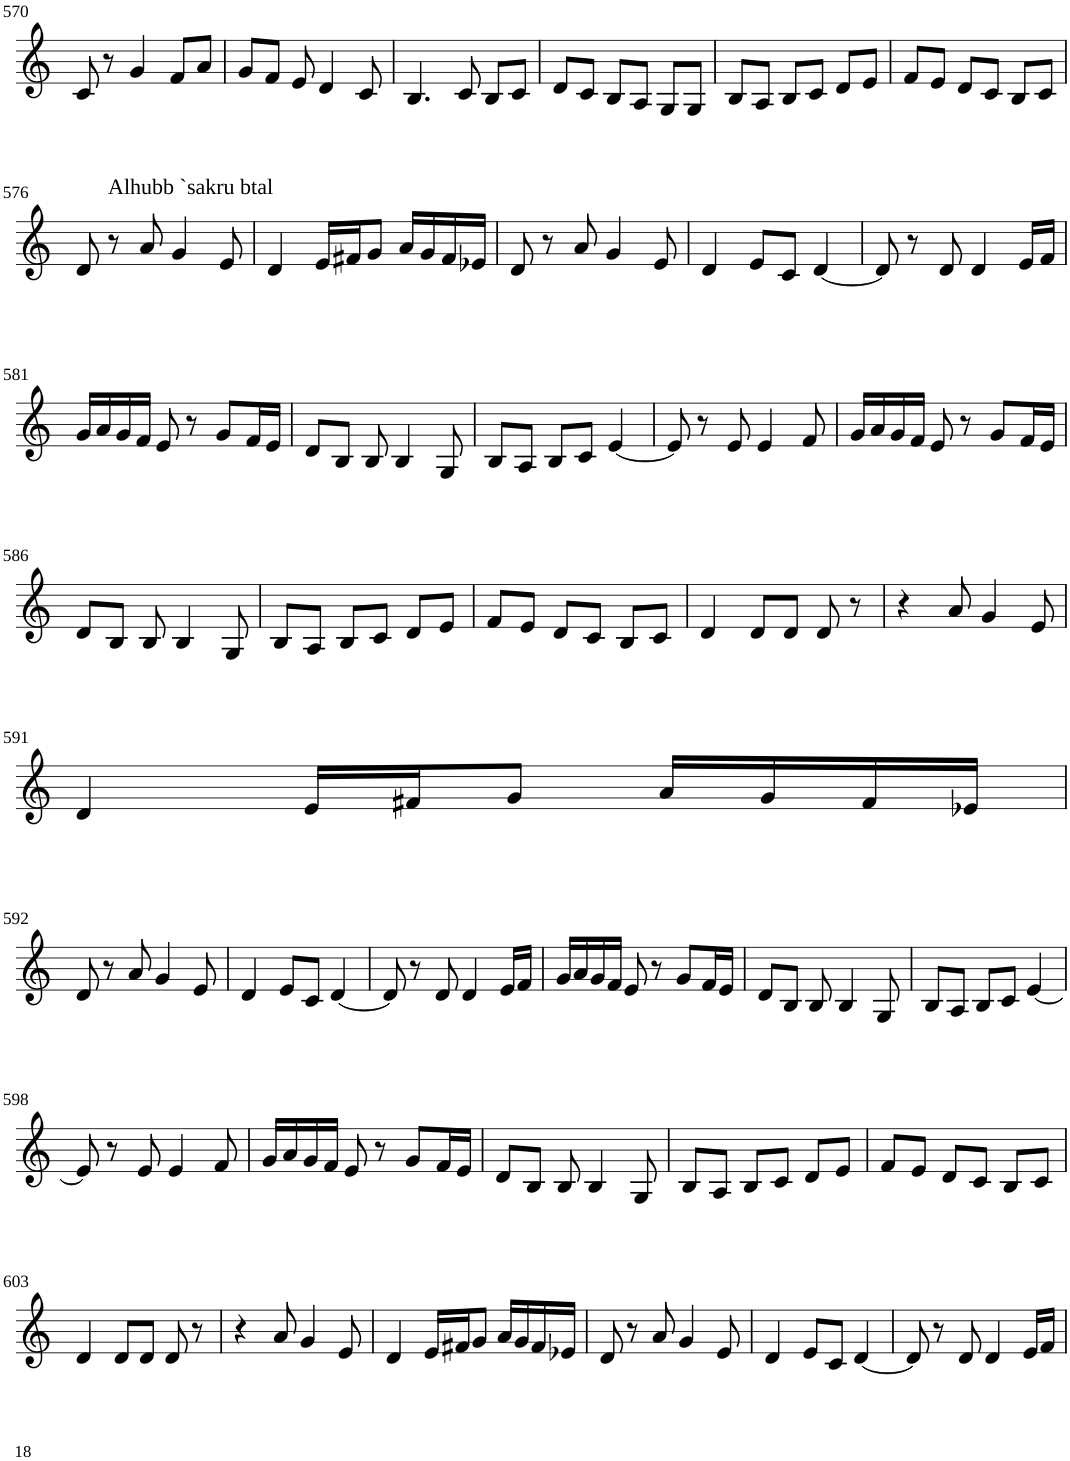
**kern
*part1
*staff1
*I"Violin
!!LO:PB:g=z
*clefG2
*k[]
*M3/4
=570
8c/
8r
4g/
8f/L
8a/J
=571
8g/L
8f/J
8e/
4d/
8c/
=572
4.B/
8c/
8B/L
8c/J
=573
8d/L
8c/J
8B/L
8A/J
8G/L
8G/J
=574
8B/L
8A/J
8B/L
8c/J
8d/L
8e/J
=575
8f/L
8e/J
8d/L
8c/J
8B/L
8c/J
!!LO:LB:g=z
=576
8d/
!LO:TX:a:t=Alhubb `sakru btal
8r
8a/
4g/
8e/
=577
4d/
16e/LL
16f#X/J
8g/J
16a/LL
16g/
16f#/
16e-X/JJ
=578
8d/
8r
8a/
4g/
8e/
=579
4d/
8e/L
8c/J
[4d/
=580
8d/]
8r
8d/
4d/
16e/LL
16f/JJ
!!LO:LB:g=z
=581
16g/LL
16a/
16g/
16f/JJ
8e/
8r
8g/L
16f/L
16e/JJ
=582
8d/L
8B/J
8B/
4B/
8G/
=583
8B/L
8A/J
8B/L
8c/J
[4e/
=584
8e/]
8r
8e/
4e/
8f/
=585
16g/LL
16a/
16g/
16f/JJ
8e/
8r
8g/L
16f/L
16e/JJ
!!LO:LB:g=z
=586
8d/L
8B/J
8B/
4B/
8G/
=587
8B/L
8A/J
8B/L
8c/J
8d/L
8e/J
=588
8f/L
8e/J
8d/L
8c/J
8B/L
8c/J
=589
4d/
8d/L
8d/J
8d/
8r
=590
4r
8a/
4g/
8e/
!!LO:LB:g=z
=591
4d/
16e/LL
16f#X/J
8g/J
16a/LL
16g/
16f#/
16e-X/JJ
!!LO:LB:g=z
=592
8d/
8r
8a/
4g/
8e/
=593
4d/
8e/L
8c/J
[4d/
=594
8d/]
8r
8d/
4d/
16e/LL
16f/JJ
=595
16g/LL
16a/
16g/
16f/JJ
8e/
8r
8g/L
16f/L
16e/JJ
=596
8d/L
8B/J
8B/
4B/
8G/
=597
8B/L
8A/J
8B/L
8c/J
[4e/
!!LO:LB:g=z
=598
8e/]
8r
8e/
4e/
8f/
=599
16g/LL
16a/
16g/
16f/JJ
8e/
8r
8g/L
16f/L
16e/JJ
=600
8d/L
8B/J
8B/
4B/
8G/
=601
8B/L
8A/J
8B/L
8c/J
8d/L
8e/J
=602
8f/L
8e/J
8d/L
8c/J
8B/L
8c/J
!!LO:LB:g=z
=603
4d/
8d/L
8d/J
8d/
8r
=604
4r
8a/
4g/
8e/
=605
4d/
16e/LL
16f#X/J
8g/J
16a/LL
16g/
16f#/
16e-X/JJ
=606
8d/
8r
8a/
4g/
8e/
=607
4d/
8e/L
8c/J
[4d/
=608
8d/]
8r
8d/
4d/
16e/LL
16f/JJ
=
*-
